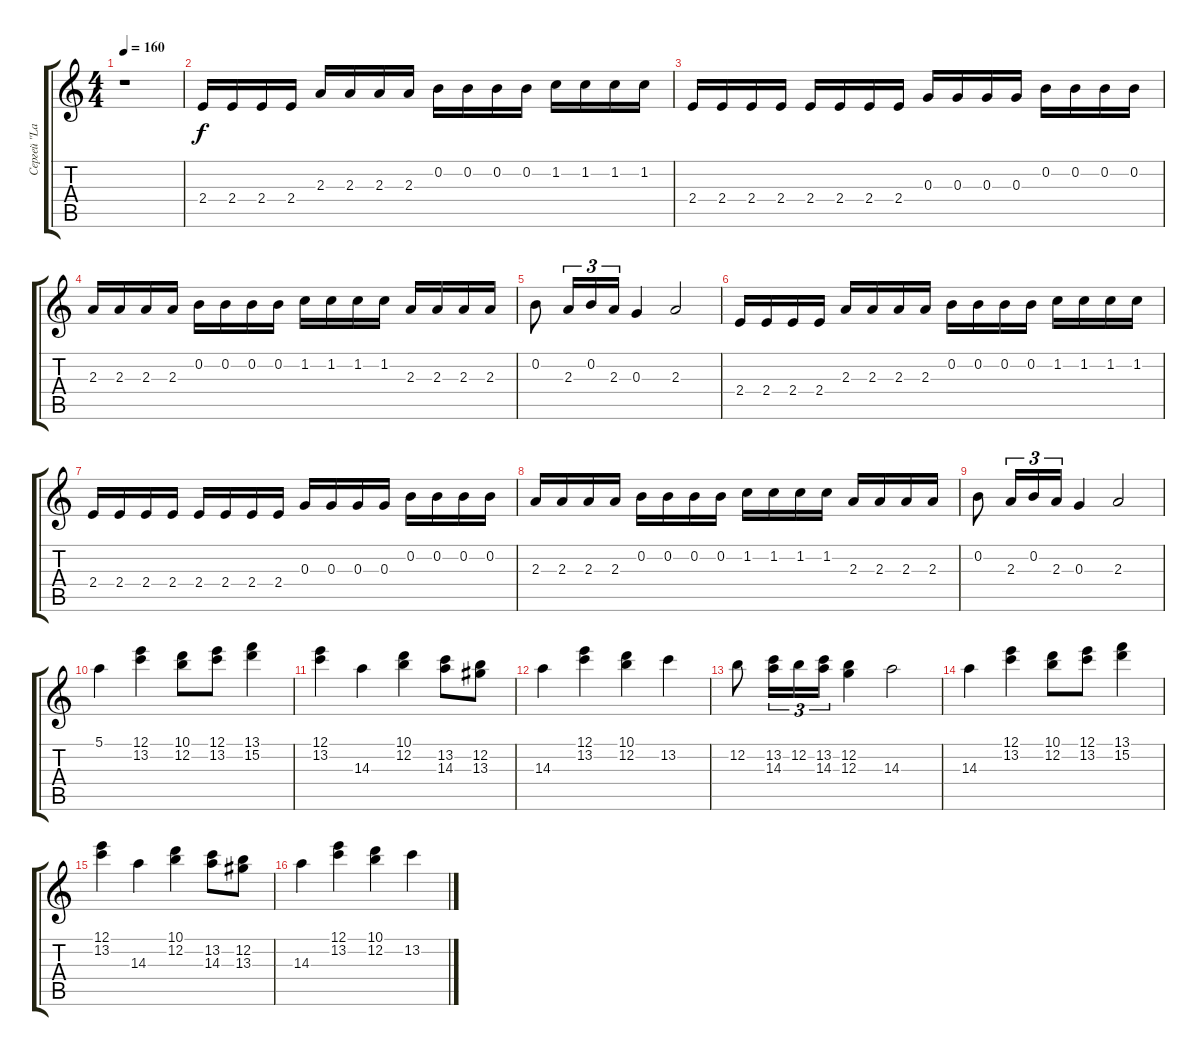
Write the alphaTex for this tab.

\track ("Сергей \"Lazar\"" "Сергей \"La") {instrument overdrivenguitar}
\staff {score tabs}
\tuning (E4 B3 G3 D3 A2 E2) {hide}
\ts (4 4)
\tempo 160
\clef g2
\ks c
r.1{dy f} |
2.4.16 2.4.16 2.4.16 2.4.16 2.3.16 2.3.16 2.3.16 2.3.16 0.2.16 0.2.16 0.2.16 0.2.16 1.2.16 1.2.16 1.2.16 1.2.16 |
2.4.16 2.4.16 2.4.16 2.4.16 2.4.16 2.4.16 2.4.16 2.4.16 0.3.16 0.3.16 0.3.16 0.3.16 0.2.16 0.2.16 0.2.16 0.2.16 |
2.3.16 2.3.16 2.3.16 2.3.16 0.2.16 0.2.16 0.2.16 0.2.16 1.2.16 1.2.16 1.2.16 1.2.16 2.3.16 2.3.16 2.3.16 2.3.16 |
0.2.8 2.3.16{tu (3 2)} 0.2.16{tu (3 2)} 2.3.16{tu (3 2)} 0.3.4 2.3.2 |
2.4.16 2.4.16 2.4.16 2.4.16 2.3.16 2.3.16 2.3.16 2.3.16 0.2.16 0.2.16 0.2.16 0.2.16 1.2.16 1.2.16 1.2.16 1.2.16 |
2.4.16 2.4.16 2.4.16 2.4.16 2.4.16 2.4.16 2.4.16 2.4.16 0.3.16 0.3.16 0.3.16 0.3.16 0.2.16 0.2.16 0.2.16 0.2.16 |
2.3.16 2.3.16 2.3.16 2.3.16 0.2.16 0.2.16 0.2.16 0.2.16 1.2.16 1.2.16 1.2.16 1.2.16 2.3.16 2.3.16 2.3.16 2.3.16 |
0.2.8 2.3.16{tu (3 2)} 0.2.16{tu (3 2)} 2.3.16{tu (3 2)} 0.3.4 2.3.2 |
5.1.4 (12.1 13.2).4 (10.1 12.2).8 (12.1 13.2).8 (13.1 15.2).4 |
(12.1 13.2).4 14.3.4 (10.1 12.2).4 (13.2 14.3).8 (12.2 13.3).8 |
14.3.4 (12.1 13.2).4 (10.1 12.2).4 13.2.4 |
12.2.8 (13.2 14.3).16{tu (3 2)} 12.2.16{tu (3 2)} (13.2 14.3).16{tu (3 2)} (12.2 12.3).4 14.3.2 |
14.3.4 (12.1 13.2).4 (10.1 12.2).8 (12.1 13.2).8 (13.1 15.2).4 |
(12.1 13.2).4 14.3.4 (10.1 12.2).4 (13.2 14.3).8 (12.2 13.3).8 |
14.3.4 (12.1 13.2).4 (10.1 12.2).4 13.2.4
